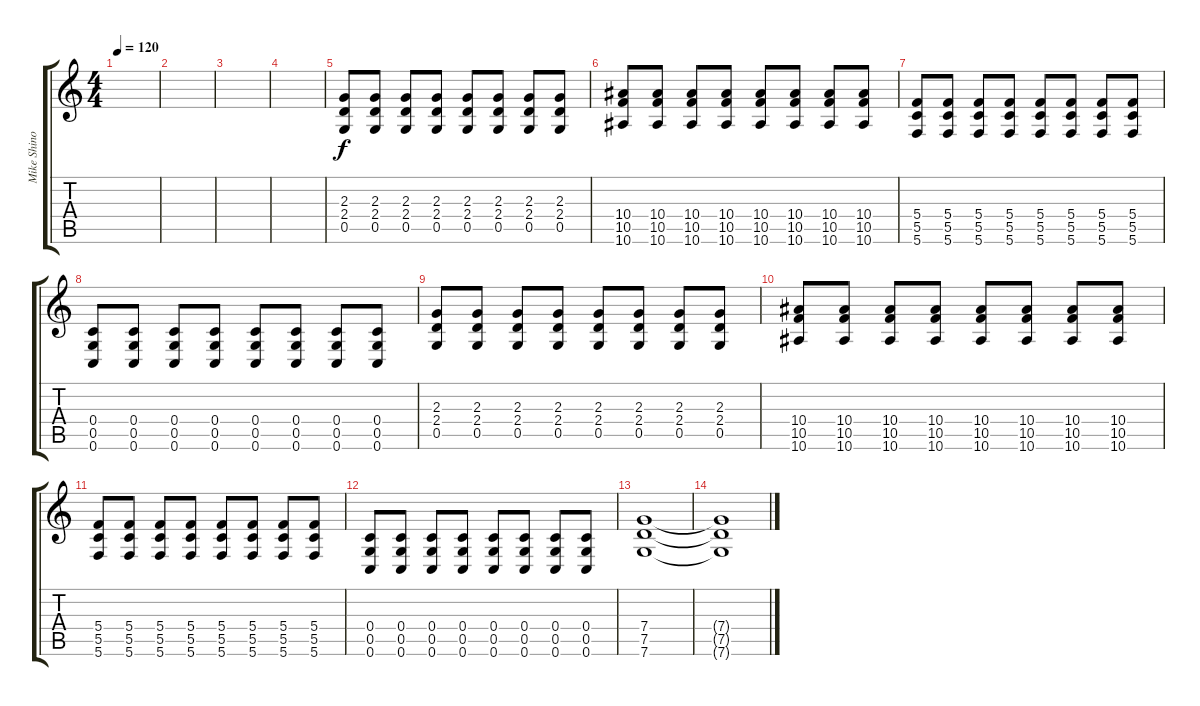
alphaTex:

\track ("Mike Shinoda" "Mike Shino") {instrument distortionguitar}
\staff {score tabs}
\tuning (D4 A3 F3 C3 G2 C2) {hide}
\ts (4 4)
\tempo 120
\clef g2
\ks c
|
|
|
|
(2.3 2.4 0.5).8 (2.3 2.4 0.5).8 (2.3 2.4 0.5).8 (2.3 2.4 0.5).8 (2.3 2.4 0.5).8 (2.3 2.4 0.5).8 (2.3 2.4 0.5).8 (2.3 2.4 0.5).8 |
(10.4 10.5 10.6).8 (10.4 10.5 10.6).8 (10.4 10.5 10.6).8 (10.4 10.5 10.6).8 (10.4 10.5 10.6).8 (10.4 10.5 10.6).8 (10.4 10.5 10.6).8 (10.4 10.5 10.6).8 |
(5.4 5.5 5.6).8 (5.4 5.5 5.6).8 (5.4 5.5 5.6).8 (5.4 5.5 5.6).8 (5.4 5.5 5.6).8 (5.4 5.5 5.6).8 (5.4 5.5 5.6).8 (5.4 5.5 5.6).8 |
(0.4 0.5 0.6).8 (0.4 0.5 0.6).8 (0.4 0.5 0.6).8 (0.4 0.5 0.6).8 (0.4 0.5 0.6).8 (0.4 0.5 0.6).8 (0.4 0.5 0.6).8 (0.4 0.5 0.6).8 |
(2.3 2.4 0.5).8 (2.3 2.4 0.5).8 (2.3 2.4 0.5).8 (2.3 2.4 0.5).8 (2.3 2.4 0.5).8 (2.3 2.4 0.5).8 (2.3 2.4 0.5).8 (2.3 2.4 0.5).8 |
(10.4 10.5 10.6).8 (10.4 10.5 10.6).8 (10.4 10.5 10.6).8 (10.4 10.5 10.6).8 (10.4 10.5 10.6).8 (10.4 10.5 10.6).8 (10.4 10.5 10.6).8 (10.4 10.5 10.6).8 |
(5.4 5.5 5.6).8 (5.4 5.5 5.6).8 (5.4 5.5 5.6).8 (5.4 5.5 5.6).8 (5.4 5.5 5.6).8 (5.4 5.5 5.6).8 (5.4 5.5 5.6).8 (5.4 5.5 5.6).8 |
(0.4 0.5 0.6).8 (0.4 0.5 0.6).8 (0.4 0.5 0.6).8 (0.4 0.5 0.6).8 (0.4 0.5 0.6).8 (0.4 0.5 0.6).8 (0.4 0.5 0.6).8 (0.4 0.5 0.6).8 |
(7.4 7.5 7.6).1 |
(7.4{t} 7.5{t} 7.6{t}).1
